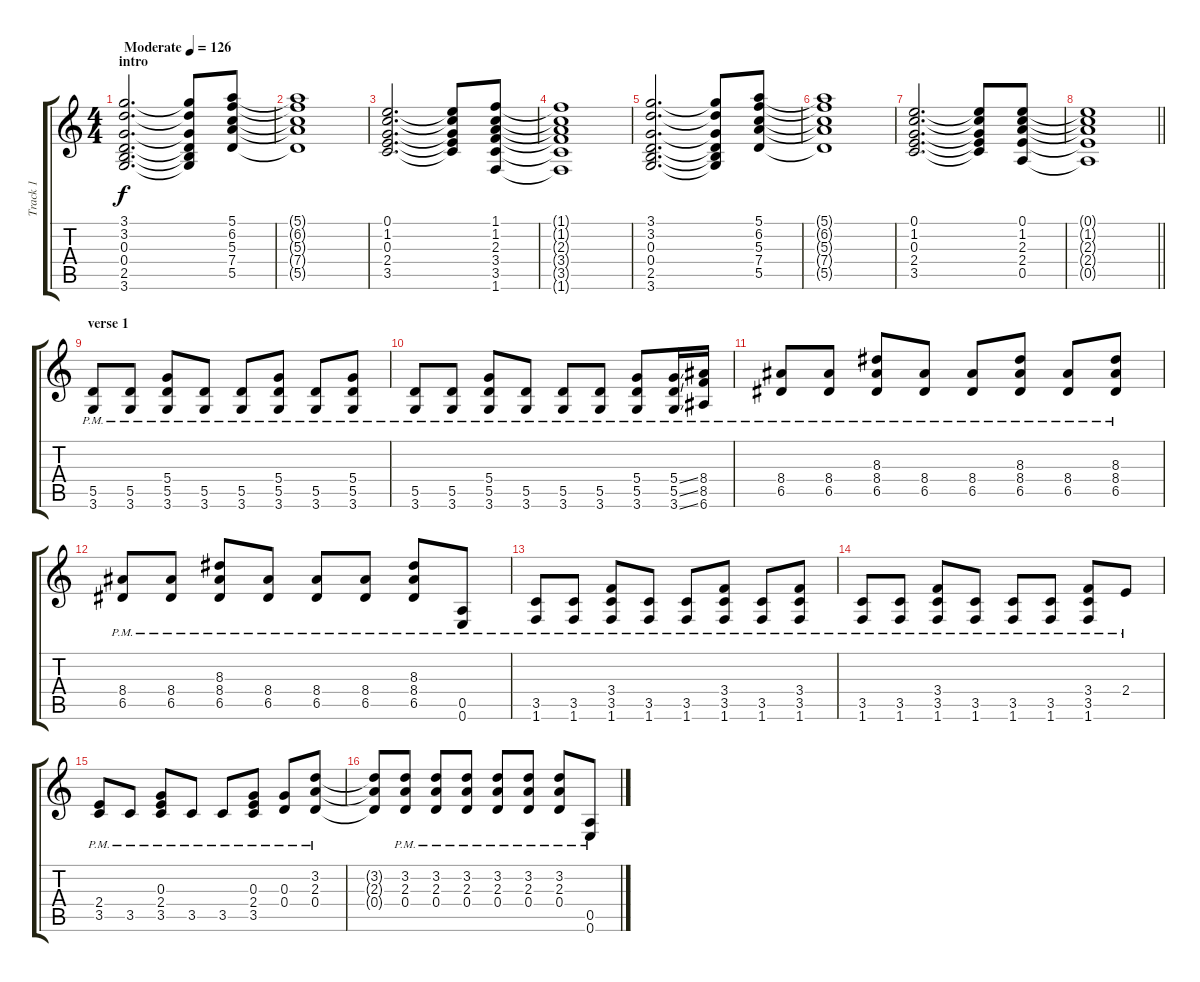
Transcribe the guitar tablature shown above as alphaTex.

\track ("Track 1" "Track 1") {instrument electricguitarclean}
\staff {score tabs}
\tuning (E4 B3 G3 D3 A2 E2) {hide}
\ts (4 4)
\section ("" "intro")
\tempo (126 "Moderate")
\clef g2
\ks c
(3.1 3.2 0.3 0.4 2.5 3.6).2{d dy f instrument electricguitarclean} (3.1{t} 3.2{t} 0.3{t} 0.4{t} 2.5{t} 3.6{t}).8 (5.1 6.2 5.3 7.4 5.5).8 |
(5.1{t} 6.2{t} 5.3{t} 7.4{t} 5.5{t}).1 |
(0.1 1.2 0.3 2.4 3.5).2{d} (0.1{t} 1.2{t} 0.3{t} 2.4{t} 3.5{t}).8 (1.1 1.2 2.3 3.4 3.5 1.6).8 |
(1.1{t} 1.2{t} 2.3{t} 3.4{t} 3.5{t} 1.6{t}).1 |
(3.1 3.2 0.3 0.4 2.5 3.6).2{d} (3.1{t} 3.2{t} 0.3{t} 0.4{t} 2.5{t} 3.6{t}).8 (5.1 6.2 5.3 7.4 5.5).8 |
(5.1{t} 6.2{t} 5.3{t} 7.4{t} 5.5{t}).1 |
(0.1 1.2 0.3 2.4 3.5).2{d} (0.1{t} 1.2{t} 0.3{t} 2.4{t} 3.5{t}).8 (0.1 1.2 2.3 2.4 0.5).8 |
\barLineRight lightlight
(0.1{t} 1.2{t} 2.3{t} 2.4{t} 0.5{t}).1 |
\section ("" "verse 1")
(5.5{pm} 3.6{pm}).8{instrument distortionguitar} (5.5{pm} 3.6{pm}).8 (5.4{pm} 5.5{pm} 3.6{pm}).8 (5.5{pm} 3.6{pm}).8 (5.5{pm} 3.6{pm}).8 (5.4{pm} 5.5{pm} 3.6{pm}).8 (5.5{pm} 3.6{pm}).8 (5.4{pm} 5.5{pm} 3.6{pm}).8 |
(5.5{pm} 3.6{pm}).8 (5.5{pm} 3.6{pm}).8 (5.4{pm} 5.5{pm} 3.6{pm}).8 (5.5{pm} 3.6{pm}).8 (5.5{pm} 3.6{pm}).8 (5.5{pm} 3.6{pm}).8 (5.4{pm} 5.5{pm} 3.6{pm}).8 (5.4{ss pm} 5.5{ss pm} 3.6{ss pm}).16 (8.4{pm} 8.5{pm} 6.6{pm}).16 |
(8.4{pm} 6.5{pm}).8 (8.4{pm} 6.5{pm}).8 (8.3{pm} 8.4{pm} 6.5{pm}).8 (8.4{pm} 6.5{pm}).8 (8.4{pm} 6.5{pm}).8 (8.3{pm} 8.4{pm} 6.5{pm}).8 (8.4{pm} 6.5{pm}).8 (8.3{pm} 8.4{pm} 6.5{pm}).8 |
(8.4{pm} 6.5{pm}).8 (8.4{pm} 6.5{pm}).8 (8.3{pm} 8.4{pm} 6.5{pm}).8 (8.4{pm} 6.5{pm}).8 (8.4{pm} 6.5{pm}).8 (8.4{pm} 6.5{pm}).8 (8.3{pm} 8.4{pm} 6.5{pm}).8 (0.5{pm} 0.6{pm}).8 |
(3.5{pm} 1.6{pm}).8 (3.5{pm} 1.6{pm}).8 (3.4{pm} 3.5{pm} 1.6{pm}).8 (3.5{pm} 1.6{pm}).8 (3.5{pm} 1.6{pm}).8 (3.4{pm} 3.5{pm} 1.6{pm}).8 (3.5{pm} 1.6{pm}).8 (3.4{pm} 3.5{pm} 1.6{pm}).8 |
(3.5{pm} 1.6{pm}).8 (3.5{pm} 1.6{pm}).8 (3.4{pm} 3.5{pm} 1.6{pm}).8 (3.5{pm} 1.6{pm}).8 (3.5{pm} 1.6{pm}).8 (3.5{pm} 1.6{pm}).8 (3.4{pm} 3.5{pm} 1.6{pm}).8 2.4{pm}.8 |
(2.4{pm} 3.5{pm}).8 3.5{pm}.8 (0.3{pm} 2.4{pm} 3.5{pm}).8 3.5{pm}.8 3.5{pm}.8 (0.3{pm} 2.4{pm} 3.5{pm}).8 (0.3{pm} 0.4{pm}).8 (3.2{pm} 2.3{pm} 0.4{pm}).8 |
(3.2{t} 2.3{t} 0.4{t}).8 (3.2{pm} 2.3{pm} 0.4{pm}).8 (3.2{pm} 2.3{pm} 0.4{pm}).8 (3.2{pm} 2.3{pm} 0.4{pm}).8 (3.2{pm} 2.3{pm} 0.4{pm}).8 (3.2{pm} 2.3{pm} 0.4{pm}).8 (3.2{pm} 2.3{pm} 0.4{pm}).8 (0.5{pm} 0.6{pm}).8
